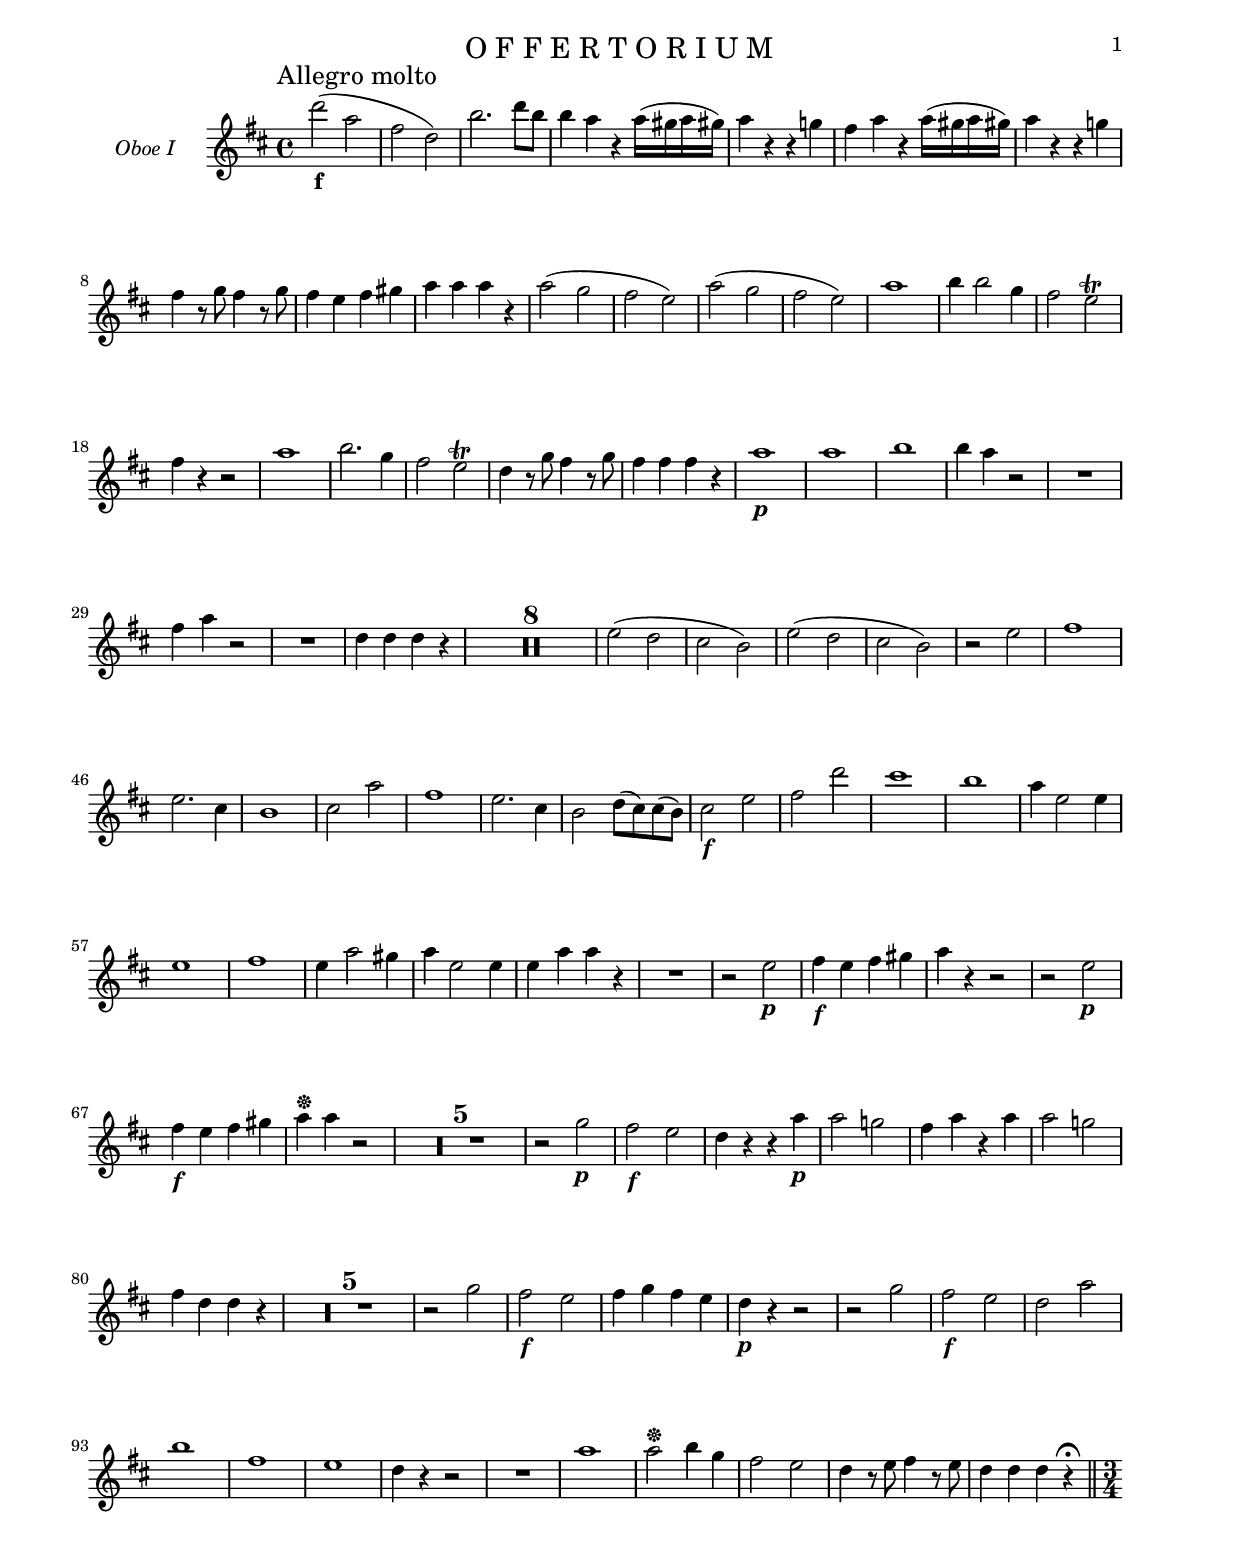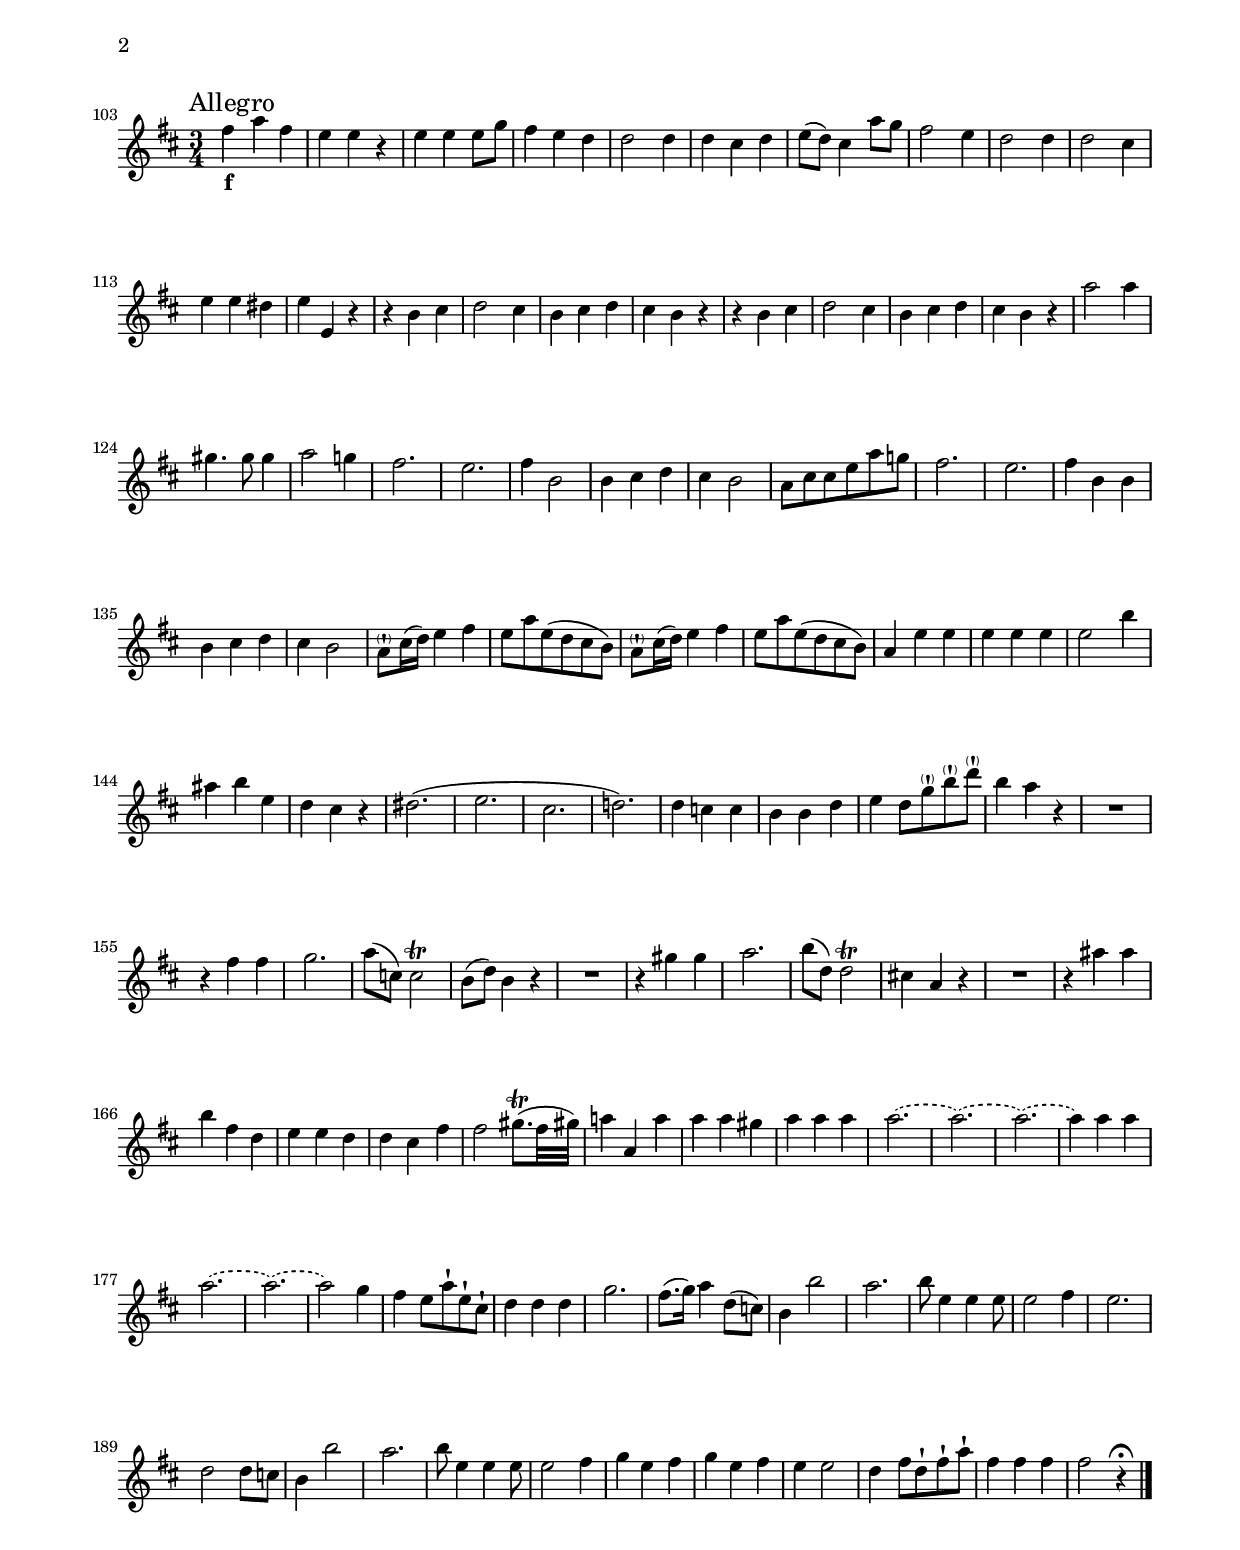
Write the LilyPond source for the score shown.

\version "2.22.0"

\include "../definitions.ly"

\paper {
	indent = 2\cm
	top-margin = 1.5\cm
	system-separator-markup = ##f
	system-system-spacing =
    #'((basic-distance . 18)
       (minimum-distance . 18)
       (padding . -100)
       (stretchability . 0))

	top-system-spacing =
    #'((basic-distance . 12)
       (minimum-distance . 12)
       (padding . -100)
       (stretchability . 0))

	top-markup-spacing =
    #'((basic-distance . 0)
       (minimum-distance . 0)
       (padding . -100)
       (stretchability . 0))

	markup-system-spacing =
    #'((basic-distance . 12)
       (minimum-distance . 12)
       (padding . -100)
       (stretchability . 0))

	systems-per-page = #9
}

#(set-global-staff-size 17.82)

\layout {
	\context {
		\Staff
		instrumentName = "Oboe I"
	}
}

\book {
	\bookpart {
		\header {
			title = "O F F E R T O R I U M"
		}
		\score {
			<<
				\new Staff { \OboeI }
			>>
		}
	}
}
